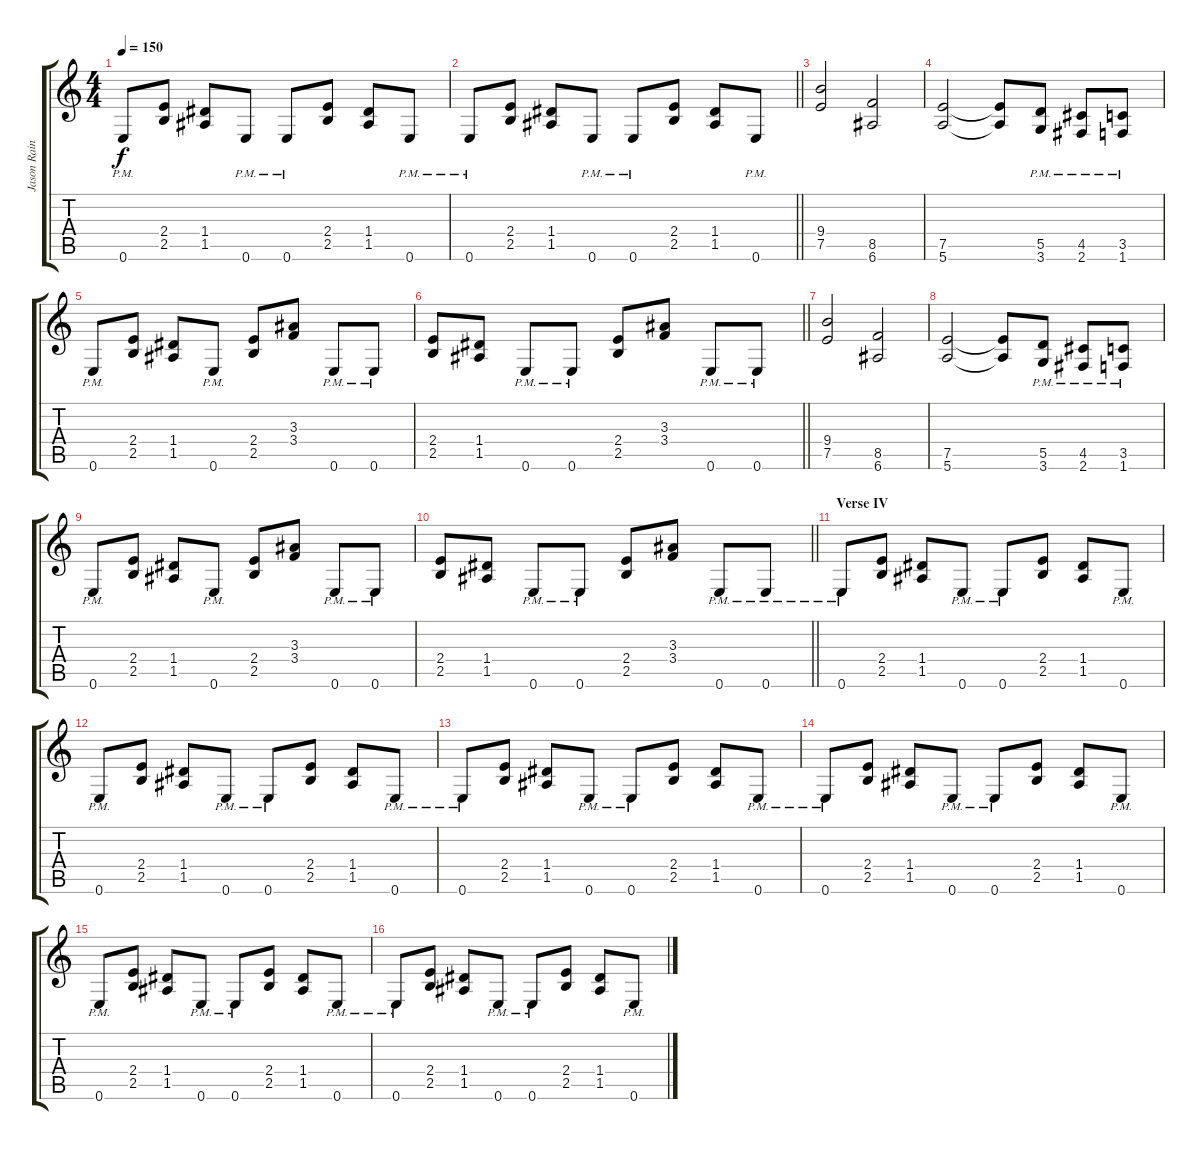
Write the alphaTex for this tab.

\track ("Jason Rainey" "Jason Rain") {instrument distortionguitar}
\staff {score tabs}
\tuning (E4 B3 G3 D3 A2 E2) {hide}
\ts (4 4)
\tempo 150
\clef g2
\ks c
0.6{pm}.8{dy f} (2.4 2.5).8 (1.4 1.5).8 0.6{pm}.8 0.6{pm}.8 (2.4 2.5).8 (1.4 1.5).8 0.6{pm}.8 |
\barLineRight lightlight
0.6{pm}.8 (2.4 2.5).8 (1.4 1.5).8 0.6{pm}.8 0.6{pm}.8 (2.4 2.5).8 (1.4 1.5).8 0.6{pm}.8 |
(9.4 7.5).2 (8.5 6.6).2 |
(7.5 5.6).2 (7.5{t} 5.6{t}).8 (5.5{pm} 3.6{pm}).8 (4.5{pm} 2.6{pm}).8 (3.5{pm} 1.6{pm}).8 |
0.6{pm}.8 (2.4 2.5).8 (1.4 1.5).8 0.6{pm}.8 (2.4 2.5).8 (3.3 3.4).8 0.6{pm}.8 0.6{pm}.8 |
\barLineRight lightlight
(2.4 2.5).8 (1.4 1.5).8 0.6{pm}.8 0.6{pm}.8 (2.4 2.5).8 (3.3 3.4).8 0.6{pm}.8 0.6{pm}.8 |
(9.4 7.5).2 (8.5 6.6).2 |
(7.5 5.6).2 (7.5{t} 5.6{t}).8 (5.5{pm} 3.6{pm}).8 (4.5{pm} 2.6{pm}).8 (3.5{pm} 1.6{pm}).8 |
0.6{pm}.8 (2.4 2.5).8 (1.4 1.5).8 0.6{pm}.8 (2.4 2.5).8 (3.3 3.4).8 0.6{pm}.8 0.6{pm}.8 |
\barLineRight lightlight
(2.4 2.5).8 (1.4 1.5).8 0.6{pm}.8 0.6{pm}.8 (2.4 2.5).8 (3.3 3.4).8 0.6{pm}.8 0.6{pm}.8 |
\section ("" "Verse IV")
0.6{pm}.8 (2.4 2.5).8 (1.4 1.5).8 0.6{pm}.8 0.6{pm}.8 (2.4 2.5).8 (1.4 1.5).8 0.6{pm}.8 |
0.6{pm}.8 (2.4 2.5).8 (1.4 1.5).8 0.6{pm}.8 0.6{pm}.8 (2.4 2.5).8 (1.4 1.5).8 0.6{pm}.8 |
0.6{pm}.8 (2.4 2.5).8 (1.4 1.5).8 0.6{pm}.8 0.6{pm}.8 (2.4 2.5).8 (1.4 1.5).8 0.6{pm}.8 |
0.6{pm}.8 (2.4 2.5).8 (1.4 1.5).8 0.6{pm}.8 0.6{pm}.8 (2.4 2.5).8 (1.4 1.5).8 0.6{pm}.8 |
0.6{pm}.8 (2.4 2.5).8 (1.4 1.5).8 0.6{pm}.8 0.6{pm}.8 (2.4 2.5).8 (1.4 1.5).8 0.6{pm}.8 |
0.6{pm}.8 (2.4 2.5).8 (1.4 1.5).8 0.6{pm}.8 0.6{pm}.8 (2.4 2.5).8 (1.4 1.5).8 0.6{pm}.8
